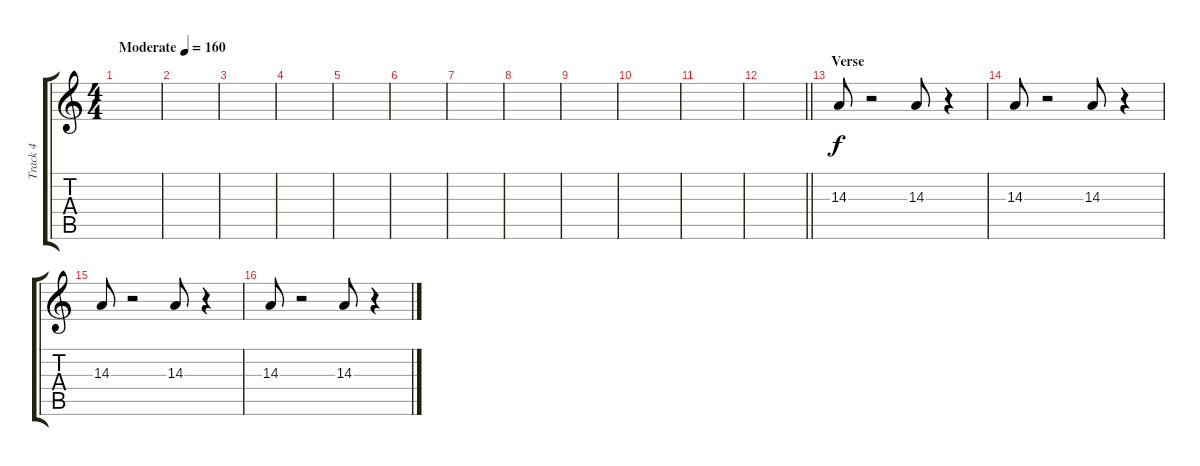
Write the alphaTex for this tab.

\track ("Track 4" "Track 4") {instrument lead1square}
\staff {score tabs}
\tuning (E4 B3 G3 D3 A2 E2) {hide}
\ts (4 4)
\tempo (160 "Moderate")
\clef g2
\ks c
|
|
|
|
|
|
|
|
|
|
|
\barLineRight lightlight
|
\section ("" "Verse")
14.3.8 r.2 14.3.8 r.4 |
14.3.8 r.2 14.3.8 r.4 |
14.3.8 r.2 14.3.8 r.4 |
14.3.8 r.2 14.3.8 r.4
